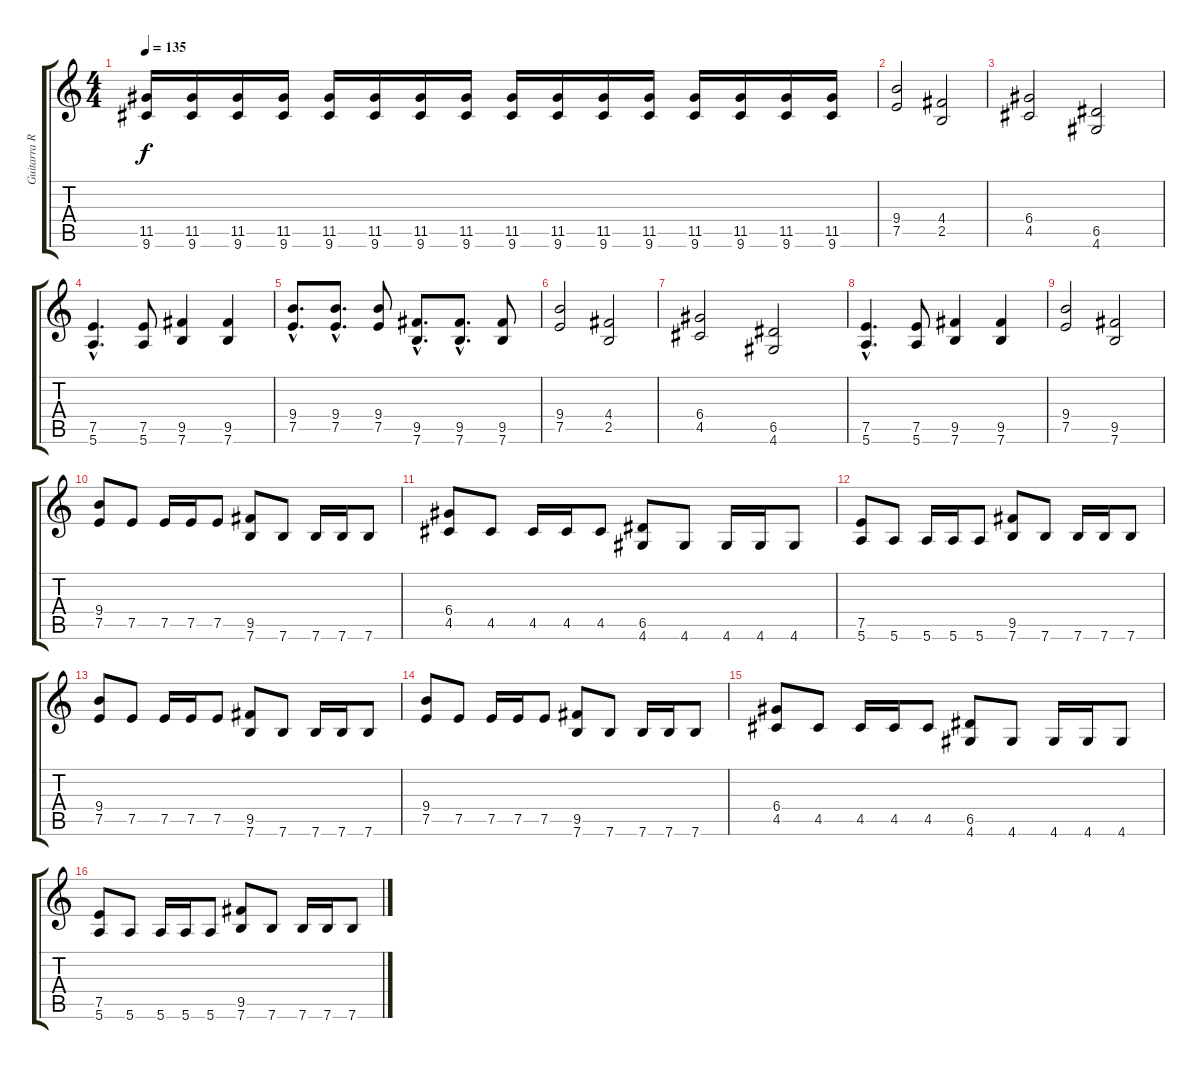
\track ("Guitarra Ritmica" "Guitarra R") {instrument distortionguitar}
\staff {score tabs}
\tuning (E4 B3 G3 D3 A2 E2) {hide}
\ts (4 4)
\tempo 135
\clef g2
\ks c
(11.5 9.6).16{dy f} (11.5 9.6).16 (11.5 9.6).16 (11.5 9.6).16 (11.5 9.6).16 (11.5 9.6).16 (11.5 9.6).16 (11.5 9.6).16 (11.5 9.6).16 (11.5 9.6).16 (11.5 9.6).16 (11.5 9.6).16 (11.5 9.6).16 (11.5 9.6).16 (11.5 9.6).16 (11.5 9.6).16 |
(9.4 7.5).2 (4.4 2.5).2 |
(6.4 4.5).2 (6.5 4.6).2 |
(7.5{hac} 5.6{hac}).4{d} (7.5 5.6).8 (9.5 7.6).4 (9.5 7.6).4 |
(9.4{hac} 7.5{hac}).8{d} (9.4{hac} 7.5{hac}).8{d} (9.4 7.5).8 (9.5{hac} 7.6{hac}).8{d} (9.5{hac} 7.6{hac}).8{d} (9.5 7.6).8 |
(9.4 7.5).2 (4.4 2.5).2 |
(6.4 4.5).2 (6.5 4.6).2 |
(7.5{hac} 5.6{hac}).4{d} (7.5 5.6).8 (9.5 7.6).4 (9.5 7.6).4 |
(9.4 7.5).2 (9.5 7.6).2 |
(9.4 7.5).8 7.5.8 7.5.16 7.5.16 7.5.8 (9.5 7.6).8 7.6.8 7.6.16 7.6.16 7.6.8 |
(6.4 4.5).8 4.5.8 4.5.16 4.5.16 4.5.8 (6.5 4.6).8 4.6.8 4.6.16 4.6.16 4.6.8 |
(7.5 5.6).8 5.6.8 5.6.16 5.6.16 5.6.8 (9.5 7.6).8 7.6.8 7.6.16 7.6.16 7.6.8 |
(9.4 7.5).8 7.5.8 7.5.16 7.5.16 7.5.8 (9.5 7.6).8 7.6.8 7.6.16 7.6.16 7.6.8 |
(9.4 7.5).8 7.5.8 7.5.16 7.5.16 7.5.8 (9.5 7.6).8 7.6.8 7.6.16 7.6.16 7.6.8 |
(6.4 4.5).8 4.5.8 4.5.16 4.5.16 4.5.8 (6.5 4.6).8 4.6.8 4.6.16 4.6.16 4.6.8 |
(7.5 5.6).8 5.6.8 5.6.16 5.6.16 5.6.8 (9.5 7.6).8 7.6.8 7.6.16 7.6.16 7.6.8
